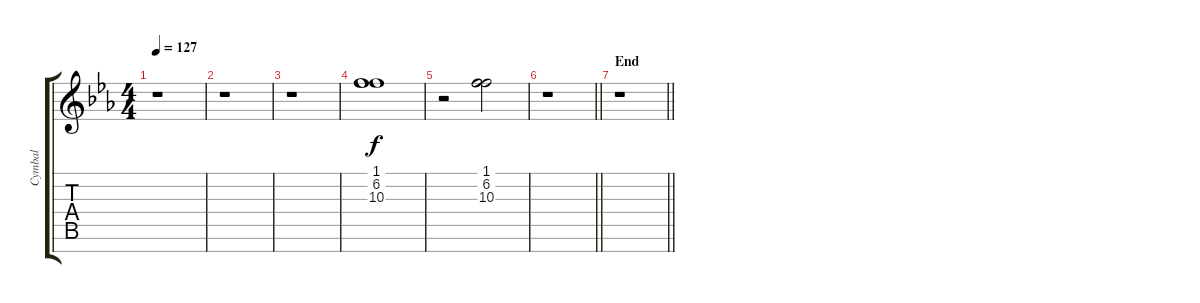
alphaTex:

\track ("Cymbal" "Cymbal") {instrument reversecymbal}
\staff {score tabs}
\tuning (E5 B4 G4 D4 A3 E3 B2) {hide}
\ts (4 4)
\tempo 127
\clef g2
\ks eb
r.1{dy f} |
r.1 |
r.1 |
(1.1 6.2 10.3).1 |
r.2 (1.1 6.2 10.3).2 |
\barLineRight lightlight
r.1 |
\section ("" "End")
\barLineRight lightlight
r.1
